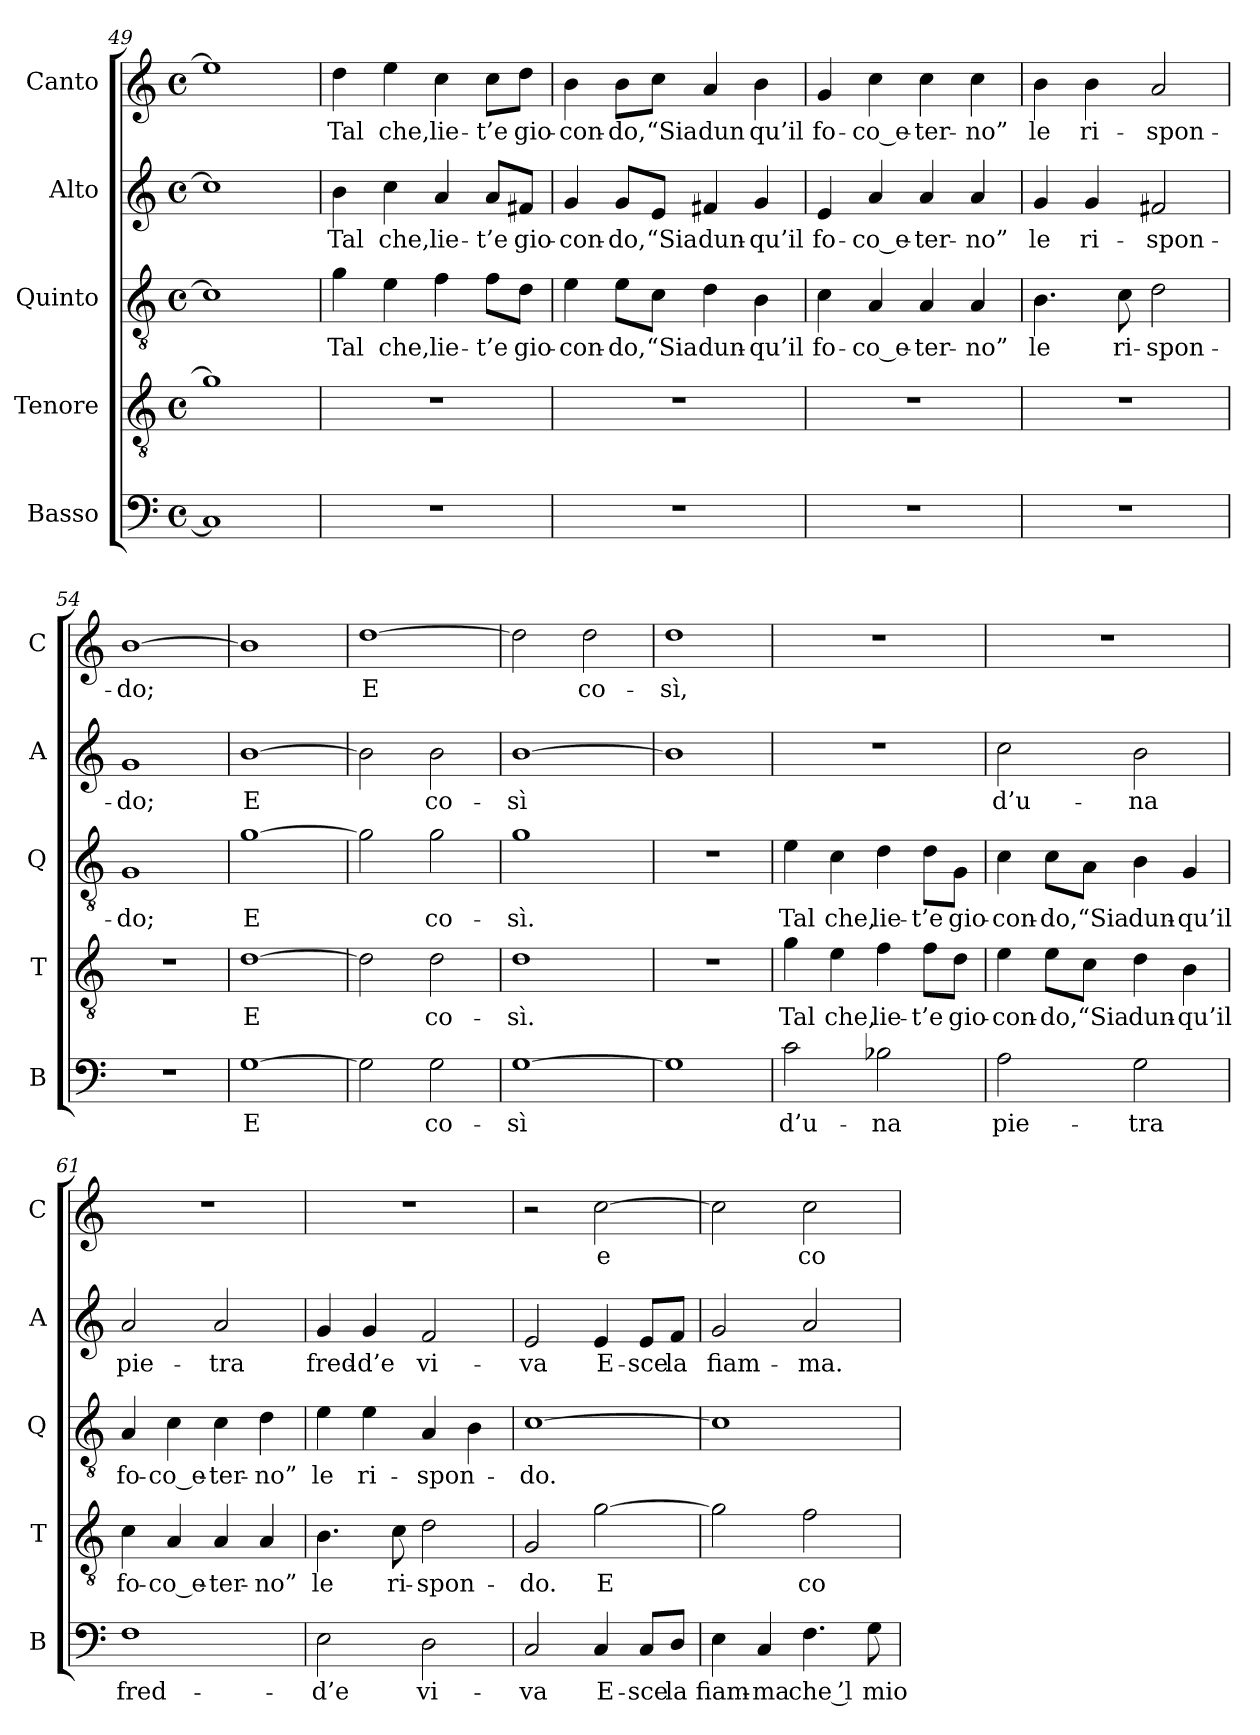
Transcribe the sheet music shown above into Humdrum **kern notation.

**kern	**text	**kern	**text	**kern	**text	**kern	**text	**kern	**text
*part5	*part5	*part4	*part4	*part3	*part3	*part2	*part2	*part1	*part1
*staff5	*staff5	*staff4	*staff4	*staff3	*staff3	*staff2	*staff2	*staff1	*staff1
*I"Basso	*	*I"Tenore	*	*I"Quinto	*	*I"Alto	*	*I"Canto	*
*I'B	*	*I'T	*	*I'Q	*	*I'A	*	*I'C	*
*clefF4	*	*clefGv2	*	*clefGv2	*	*clefG2	*	*clefG2	*
*k[]	*	*k[]	*	*k[]	*	*k[]	*	*k[]	*
*C:	*	*C:	*	*C:	*	*C:	*	*C:	*
*M4/4	*	*M4/4	*	*M4/4	*	*M4/4	*	*M4/4	*
*met(c)	*	*met(c)	*	*met(c)	*	*met(c)	*	*met(c)	*
=49	=49	=49	=49	=49	=49	=49	=49	=49	=49
1C]	.	1g]	.	1c]	.	1cc]	.	1ee]	.
=50	=50	=50	=50	=50	=50	=50	=50	=50	=50
1r	.	1r	.	4g	-Tal	4b	-Tal	4dd	-Tal
.	.	.	.	4e	-che,	4cc	-che,	4ee	-che,
.	.	.	.	4f	lie-	4a	lie-	4cc	lie-
.	.	.	.	8f\L	-t’e	8a/L	-t’e	8cc\L	-t’e
.	.	.	.	8d\J	gio-	8f#X/J	gio-	8dd\J	gio-
=51	=51	=51	=51	=51	=51	=51	=51	=51	=51
1r	.	1r	.	4e	con-	4g	con-	4b	con-
.	.	.	.	8e\L	-do,	8g/L	-do,	8b\L	-do,
.	.	.	.	8c\J	-“Sia	8e/J	-“Sia	8cc\J	-“Sia
.	.	.	.	4d	dun-	4f#X	dun-	4a	-dun
.	.	.	.	4B	-qu’il	4g	-qu’il	4b	-qu’il
=52	=52	=52	=52	=52	=52	=52	=52	=52	=52
1r	.	1r	.	4c	fo-	4e	fo-	4g	fo-
.	.	.	.	4A	co_e-	4a	co_e-	4cc	co_e-
.	.	.	.	4A	ter-	4a	ter-	4cc	ter-
.	.	.	.	4A	-no”	4a	-no”	4cc	-no”
=53	=53	=53	=53	=53	=53	=53	=53	=53	=53
1r	.	1r	.	4.B	-le	4g	-le	4b	-le
.	.	.	.	.	.	4g	ri-	4b	ri-
.	.	.	.	8c	ri-	.	.	.	.
.	.	.	.	2d	spon-	2f#X	spon-	2a	spon-
=54	=54	=54	=54	=54	=54	=54	=54	=54	=54
1r	.	1r	.	1G	-do;	1g	-do;	[1b	-do;
!!LO:LB:g=z
=55	=55	=55	=55	=55	=55	=55	=55	=55	=55
[1G	-E	[1d	-E	[1g	-E	[1b	-E	1b]	.
=56	=56	=56	=56	=56	=56	=56	=56	=56	=56
2G]	.	2d]	.	2g]	.	2b]	.	[1dd	-E
2G	co-	2d	co-	2g	co-	2b	co-	.	.
=57	=57	=57	=57	=57	=57	=57	=57	=57	=57
[1G	-sì	1d	-sì.	1g	-sì.	[1b	-sì	2dd]	.
.	.	.	.	.	.	.	.	2dd	co-
=58	=58	=58	=58	=58	=58	=58	=58	=58	=58
1G]	.	1r	.	1r	.	1b]	.	1dd	-sì,
=59	=59	=59	=59	=59	=59	=59	=59	=59	=59
2c	d’u-	4g	-Tal	4e	-Tal	1r	.	1r	.
.	.	4e	-che,	4c	-che,	.	.	.	.
2B-X	-na	4f	lie-	4d	lie-	.	.	.	.
.	.	8f\L	-t’e	8d\L	-t’e	.	.	.	.
.	.	8d\J	gio-	8G\J	gio-	.	.	.	.
=60	=60	=60	=60	=60	=60	=60	=60	=60	=60
2A	pie-	4e	con-	4c	con-	2cc	d’u-	1r	.
.	.	8e\L	-do,	8c\L	-do,	.	.	.	.
.	.	8c\J	-“Sia	8A\J	-“Sia	.	.	.	.
2G	-tra	4d	dun-	4B	dun-	2b	-na	.	.
.	.	4B	-qu’il	4G	-qu’il	.	.	.	.
=61	=61	=61	=61	=61	=61	=61	=61	=61	=61
1F	fred-	4c	fo-	4A	fo-	2a	pie-	1r	.
.	.	4A	co_e-	4c	co_e-	.	.	.	.
.	.	4A	ter-	4c	ter-	2a	-tra	.	.
.	.	4A	-no”	4d	-no”	.	.	.	.
=62	=62	=62	=62	=62	=62	=62	=62	=62	=62
2E	-d’e	4.B	-le	4e	-le	4g	fred-	1r	.
.	.	.	.	4e	ri-	4g	-d’e	.	.
.	.	8c	ri-	.	.	.	.	.	.
2D	vi-	2d	spon-	4A	spon-	2f	vi-	.	.
.	.	.	.	4B	.	.	.	.	.
!!LO:PB:g=z
=63	=63	=63	=63	=63	=63	=63	=63	=63	=63
2C	-va	2G	-do.	[1c	-do.	2e	-va	2r	.
4C	E-	[2g	-E	.	.	4e	E-	[2cc	-e
8C/L	-sce	.	.	.	.	8e/L	-sce	.	.
8D/J	-la	.	.	.	.	8f/J	-la	.	.
=64	=64	=64	=64	=64	=64	=64	=64	=64	=64
4E	fiam-	2g]	.	1c]	.	2g	fiam-	2cc]	.
4C	-ma	.	.	.	.	.	.	.	.
4.F	-che ’l	2f	co-	.	.	2a	-ma.	2cc	co-
8G	-mio	.	.	.	.	.	.	.	.
=	=	=	=	=	=	=	=	=	=
*-	*-	*-	*-	*-	*-	*-	*-	*-	*-
